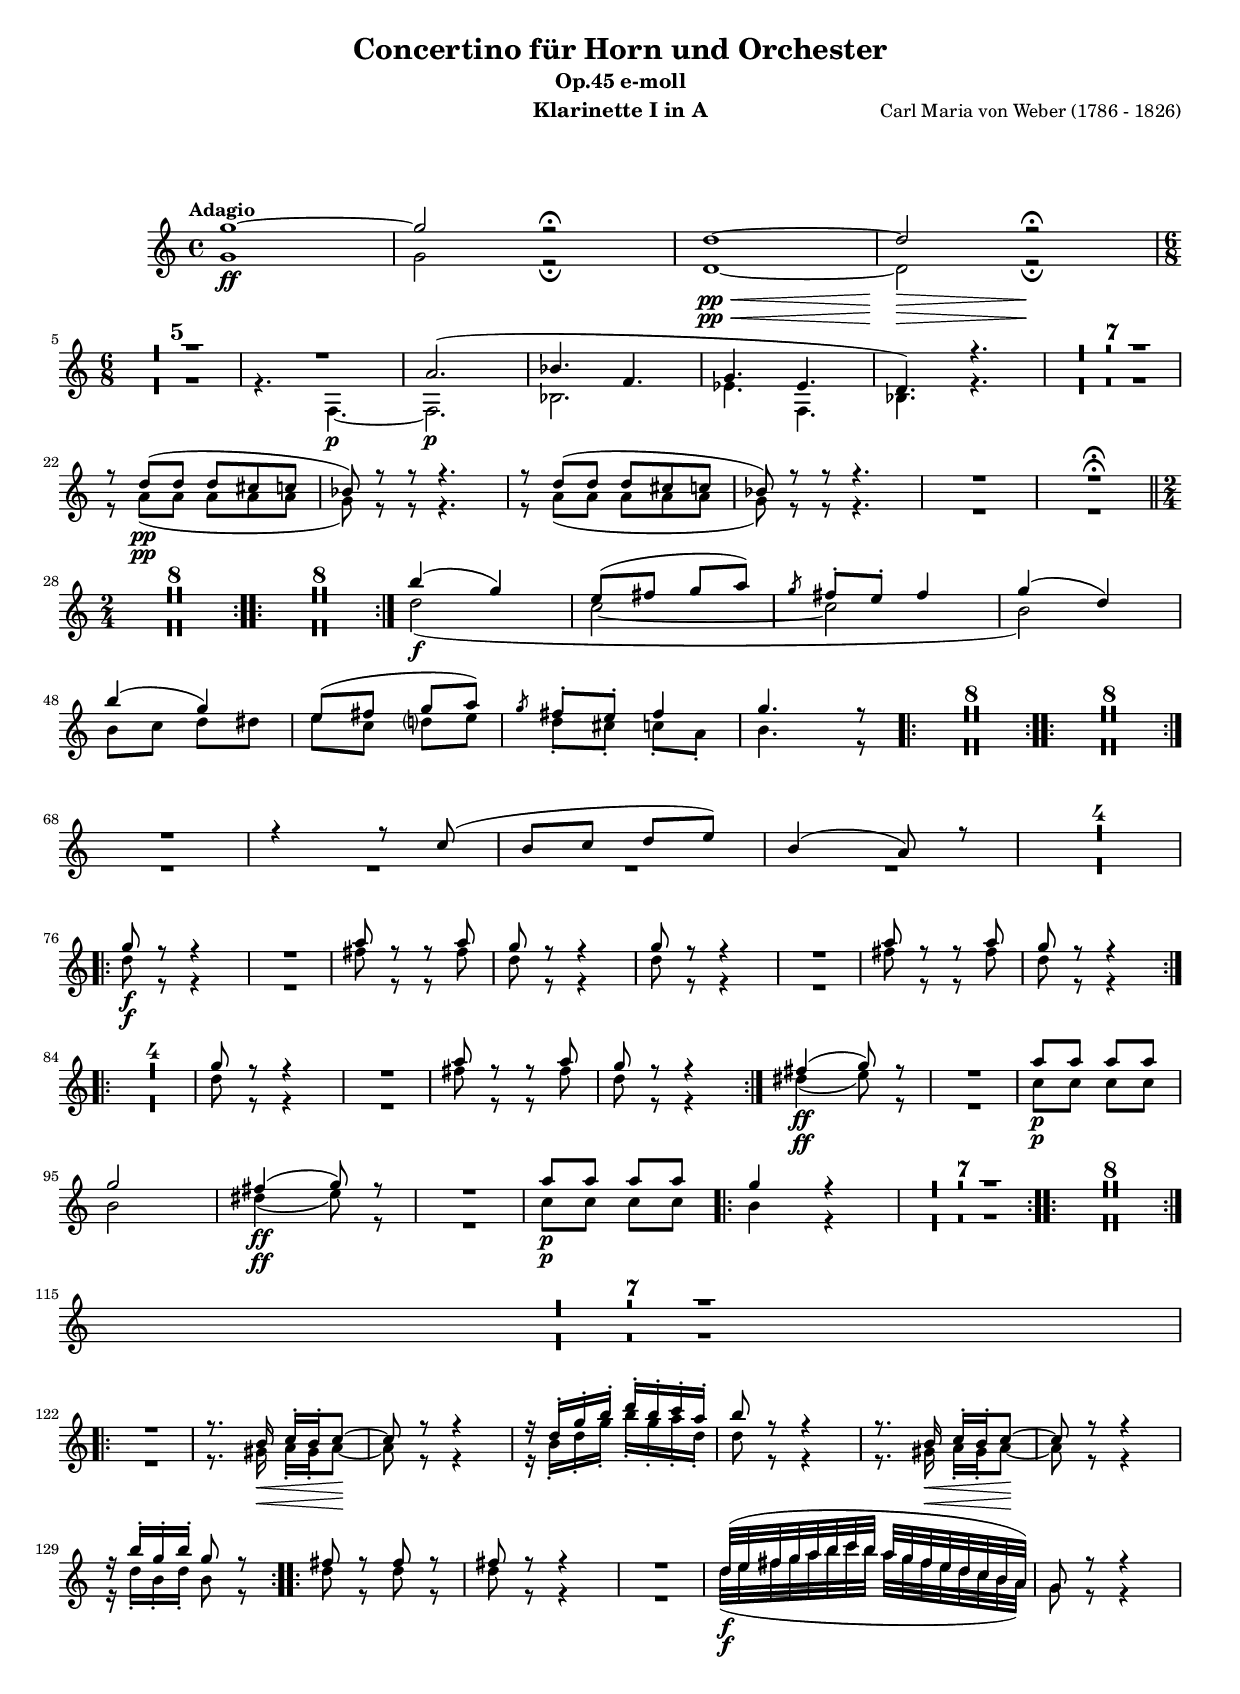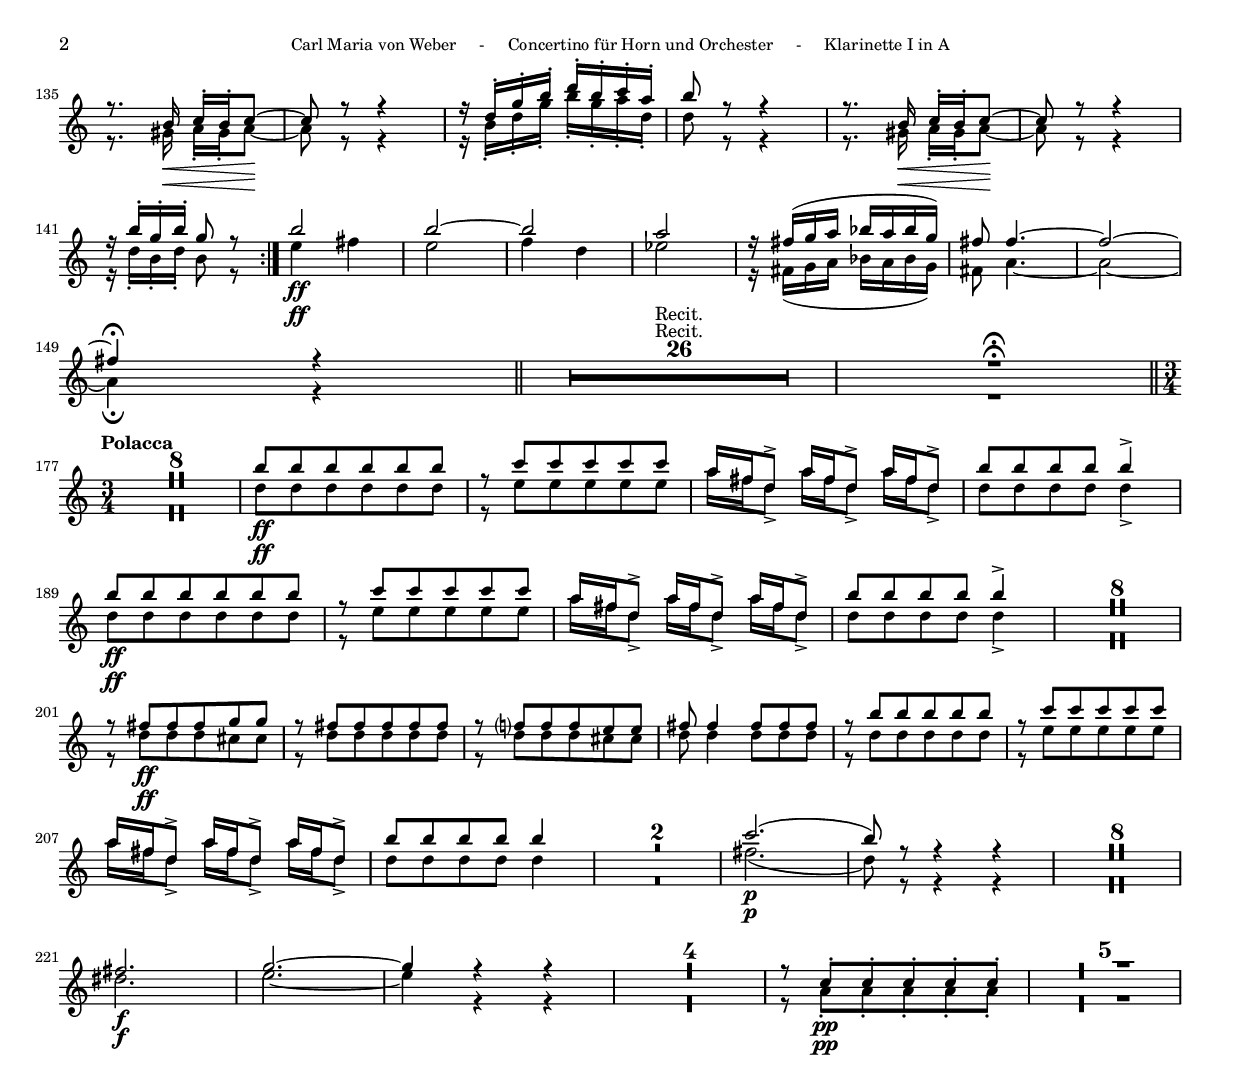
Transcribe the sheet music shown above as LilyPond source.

\version "2.18.2"
\language "deutsch"

\paper {
    top-margin = 10\mm
    bottom-margin = 10\mm
    left-margin = 10\mm
    right-margin = 10\mm
    ragged-last = ##f
}

\header{
  title = "Concertino für Horn und Orchester"
  subtitle = "Op.45 e-moll"
  composerShort = "Carl Maria von Weber"
  composer = "Carl Maria von Weber (1786 - 1826)"
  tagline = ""
}

% Adapt this for automatic line-breaks
mBreak = {}
mBreak = { \break }
#(set-global-staff-size 16)

% Useful snippets
pCresc = _\markup { \dynamic p \italic "cresc." }
mfDim = _\markup { \dynamic mf \italic "dim." }
fCantabile = _\markup { \dynamic f \italic "cantabile" }
smorz = _\markup { \italic "smorz." }
sempreFf = _\markup { \italic "sempre" \dynamic ff }
sempreFff = _\markup { \italic "sempre" \dynamic fff }
pocoF = _\markup { \italic "poco" \dynamic f }
ffz = _\markup { \dynamic { ffz } } 
crescMolto = _\markup { \italic "cresc. molto" }
pMoltoCresc = _\markup { \dynamic p \italic "molto cresc." }
sempreCresc = _\markup { \italic "sempre cresc." }
ppEspr = _\markup { \dynamic pp \italic "espr." }
ppiuEspress = _\markup { \dynamic p \italic "più espress." }
pocoCresc = _\markup { \italic "poco cresc." }
mfEspress = _\markup { \dynamic mf \italic "espress." }
pEspress = _\markup { \dynamic p \italic "espress." }
string = ^\markup { \italic "string." }
stringendo = ^\markup { \italic "stringendo" }
pocoString = ^\markup { \italic "poco string." }
sempreStringendo = ^\markup { \italic "sempre stringendo" }
sempreString = ^\markup { \italic "sempre string." }
tuttaForza = _\markup { \italic "tutta forza" }
allargando = _\markup { \italic "allargando" }
pocoMenoMosso = ^\markup {\italic \bold {"Poco meno mosso."} }
rit = ^\markup {\italic {"rit."} }
rall = ^\markup {\italic {"rall."} }
riten = ^\markup {\italic {"riten."} }
ritATempo = ^\markup { \center-align \italic {"  rit. a tempo"} }
aTempo = ^\markup { \italic {"a tempo"} }
moltoRit = ^\markup { \italic {"molto rit."} }
pocoRit = ^\markup {\italic {"poco rit."} }
pocoRiten = ^\markup {\italic {"poco riten."} }
sec = ^\markup {\italic {"sec."} }
pocoRall = ^\markup {\italic {"poco rall."} }
pocoAPocoRall = ^\markup {\italic {"poco a poco rall."} }
pocoAPocoAccel = ^\markup {\italic {"poco a poco accel."} }
pocoAPocoAccelAlD = ^\markup {\italic {"poco a poco accel. al D"} }
sempreAccel = ^\markup {\italic {"sempre accel."} }
solo = ^\markup { "Solo" }
piuF = _\markup { \italic "più" \dynamic f }
piuP = _\markup { \italic "più" \dynamic p }
lento = ^\markup { \italic "Lento" }
accel = ^\markup { \bold { "accel." } }
tempoPrimo = ^\markup { \italic { "Tempo I" } }

% Adapted from http://lsr.di.unimi.it/LSR/Snippet?id=655
% Make title, subtitle, instrument appear on pages other than the first
#(define (part-not-first-page layout props arg)
   (if (not (= (chain-assoc-get 'page:page-number props -1)
               (ly:output-def-lookup layout 'first-page-number)))
       (interpret-markup layout props arg)
       empty-stencil))

\paper {
  oddHeaderMarkup = \markup
  \fill-line {
    " "
    \on-the-fly #part-not-first-page \fontsize #-1.0 \concat {
      \fromproperty #'header:composerShort
      "     -     "
      \fromproperty #'header:title
      "     -     "
      \fromproperty #'header:instrument
    }
    \on-the-fly #print-page-number-check-first \fromproperty #'page:page-number-string
  }
  evenHeaderMarkup = \markup
  \fill-line {
    \on-the-fly #print-page-number-check-first \fromproperty #'page:page-number-string
    \on-the-fly #part-not-first-page \fontsize #-1.0 \concat {
      \fromproperty #'header:composerShort
      "     -     "
      \fromproperty #'header:title
      "     -     "
      \fromproperty #'header:instrument
    }
    " "
  }
  % Distance between title stuff and music
  markup-system-spacing.basic-distance = #12
  markup-system-spacing.minimum-distance = #12
  markup-system-spacing.padding = #10
  % Distance between music systems
  system-system-spacing.basic-distance = #14
  system-system-spacing.minimum-distance = #14
  % system-system-spacing.padding = #10
  
}

% ---------------------------------------------------------

clarinet_I = {
  \set Score.markFormatter = #format-mark-alphabet
  \accidentalStyle Score.modern-cautionary
  \compressFullBarRests
  \defaultTimeSignature
  \time 4/4
  \tempo "Adagio"
  \key c \major
  \clef violin
  \relative c' {
    % p1 1
    g''1\ff~ |
    g2 r \fermata |
    d1\pp\<~ |
    d2\> r\! \fermata
    \mBreak
    
    % p1 2
    \time 6/8
    R1*6/8*6 |
    a2.(\p |
    b4. f |
    g4. es |
    d4.) r |
    R1*6/8*7 |
    \mBreak
    
    %p1 3
    r8 d'(\pp d d cis c |
    b8) r8 r r4. |
    r8 d( d d cis c |
    b8) r8 r r4. |
    R1*6/8 |
    R1*6/8  \fermataMarkup |
    \bar "||"
    \mBreak
    
    %p1 4
    \time 2/4
    \repeat volta 2 {
      R1*2/4*8
    }
    \repeat volta 2 {
      R1*2/4*8
    }
    h'4( g) |
    e8( fis g a) |
    \slashedGrace g8 fis8-. e-. fis4 |
    g4( d) |
    \mBreak
    
    %p1 5
    h'4( g) |
    e8( fis g a) |
    \slashedGrace g8 fis8-. e-. fis4 |
    g4. r8 |
    \repeat volta 2 {
      R1*2/4*8
    }
    \repeat volta 2 {
      R1*2/4*8
    }
    \mBreak
    
    %p1 6
    R1*2/4 |
    r4 r8 c,( |
    h c d e) |
    h4( a8) r |
    R1*2/4*4 |
    \mBreak
    
    %p1 7
    \repeat volta 2 {
      g'8\f r r4 |
      R1*2/4 |
      a8 r r a |
      g8 r r4 |
      g8 r r4 |
      R1*2/4 |
      a8 r r a |
      g8 r r4 |
    }
    \mBreak
    
    %p1 8
    \repeat volta 4 {
      R1*2/4*4 |
      g8 r r4 |
      R1*2/4 |
      a8 r r a |
      g8 r r4 |
    }
    fis4(\ff g8) r |
    R1*2/4 |
    a8\p a a a |
    \mBreak
    
    %p1 9
    g2 |
    fis4(\ff g8) r |
    R1*2/4 |
    a8\p a a a |
    \repeat volta 2 {
      g4 r |
      R1*2/4*7 |
    }
    \repeat volta 2 {
      R1*2/4*8 |
    }
    \mBreak
    
    %p1 10
    R1*2/4*7
    \mBreak
    
    %p2 1
    \repeat volta 2 {
      R1*2/4 |
      r8. h,16\< c-. h-. c8~\! |
      c8 r r4 |
      r16 d-. g-. h-. d-. h-. c-. a-. |
      h8 r r4 |
      r8. h,16\< c-. h-. c8~\! |
      c8 r r4 |
      \mBreak
      
      %p2 2
      r16 h'-. g-. h-. g8 r |
    }
    \repeat volta 2 {
      fis8 r fis r |
      fis8 r r4 |
      R1*2/4 |
      d32\f( e fis g a h c h a g fis e d c h a) |
      g8 r r4 |
      \mBreak

      %p2 3
      r8. h16\< c-. h-. c8~\! |
      c8 r r4 |
      r16 d-. g-. h-. d-. h-. c-. a-. |
      h8 r r4 |
      r8. h,16\< c-. h-. c8~\! |
      c8 r r4 |
      \mBreak

      %p2 4
      r16 h'-. g-. h-. g8 r |
    }
    h2\ff |
    h2~ |
    h2 |
    a2 |
    r16 fis( g a b a b g) |
    fis8 fis4.~ |
    fis2~ |
    \mBreak
    
    %p2 5
    fis4\fermata r |
    \bar "||"
    R1*2/4*26 ^\markup { "Recit." } |
    R1*2/4\fermataMarkup
    \bar "||"
    \mBreak
    
    %p2 6
    \time 3/4
    \tempo "Polacca"
    R1*3/4*8 |
    h8\ff \repeat unfold 5 { h8 } |
    r8 \repeat unfold 5 { c8 } |
    \repeat unfold 3 { a16 fis d8-> } |
    \repeat unfold 4 h'8 h4-> |
    \mBreak
    
    %p2 7
    h8\ff \repeat unfold 5 { h8 } |
    r8 \repeat unfold 5 { c8 } |
    \repeat unfold 3 { a16 fis d8-> } |
    \repeat unfold 4 h'8 h4-> |
    R1*3/4*8 |
    \mBreak
    
    %p2 8
    r8 fis\ff fis fis g g |
    r8 \repeat unfold 5 { fis } |
    r8 \repeat unfold 3 f e e |
    fis8 fis4 \repeat unfold 3 fis8 |
    r8 \repeat unfold 5 h |
    r8 \repeat unfold 5 c |
    \mBreak
    
    %p2 9
    \repeat unfold 3 { a16 fis d8-> } |
    \repeat unfold 4 h'8 h4 |
    R1*3/4*2 |
    c2.(\p |
    h8) r8 r4 r |
    R1*3/4*8 |
    \mBreak
    
    %p2 10
    fis2.\f |
    g2.~ |
    g4 r r |
    R1*3/4*4 |
    r8 c,8-.\pp \repeat unfold 4 c-. |
    R1*3/4*5 |
    \mBreak
  }
}

clarinet_II = {
  \set Score.markFormatter = #format-mark-alphabet
  \accidentalStyle Score.modern-cautionary
  \compressFullBarRests
  \defaultTimeSignature
  \time 4/4
  \tempo "Adagio"
  \key c \major
  \clef violin
  \relative c' {
    % p1 1
    g'1 |
    g2 r \fermata |
    d1\pp\<~ |
    d2\> r\! \fermata
    \mBreak
    
    % p1 2
    \time 6/8
    R1*5/8*6 |
    r4. f,4.~\p |
    f2. |
    b2. |
    es4. f, |
    b4. r |
    R1*6/8*7 |
    \mBreak
    
    
    %p1 3
    r8 a'(\pp a a a a |
    g8) r8 r r4. |
    r8 a( a a a a |
    g8) r8 r r4. |
    R1*6/8 |
    R1*6/8  \fermataMarkup |
    \bar "||"
    \mBreak
    
    %p1 4
    \time 2/4
    \repeat volta 2 {
      R1*2/4*8
    }
    \repeat volta 2 {
      R1*2/4*8
    }
    d'2(\f |
    c2~ |
    c2 |
    h2) |
    \mBreak
    
    %p1 5
    h8 c d dis |
    e8 c d e |
    d8-. cis-. c-. a-. |
    h4. r8 |
    \repeat volta 2 {
      R1*2/4*8
    }
    \repeat volta 2 {
      R1*2/4*8
    }
    \mBreak
    
    %p1 6
    R1*2/4*8 |
    \mBreak
    
    %p1 7
    \repeat volta 2 {
      d8\f r r4 |
      R1*2/4 |
      fis8 r r fis |
      d8 r r4 |
      d8 r r4 |
      R1*2/4 |
      fis8 r r fis |
      d8 r r4 |
    }
    
    %p1 8
    \repeat volta 2 {
      R1*2/4*4 |
      d8 r r4 |
      R1*2/4 |
      fis8 r r fis |
      d8 r r4 |
    }
    dis4(\ff e8) r |
    R1*2/4 |
    c8\p c c c |
    \mBreak
    
    %p1 9
    h2 |
    dis4(\ff e8) r |
    R1*2/4 |
    c8\p c c c |
    \repeat volta 2 {
      h4 r |
      R1*2/4*7 |
    }
    \repeat volta 2 {
      R1*2/4*8 |
    }
    \mBreak
    
    %p1 10
    R1*2/4*7
    \mBreak
    
    %p2 1
    \repeat volta 2 {
      R1*2/4 |
      r8. gis16\< a-. gis-. a8~\! |
      a8 r r4 |
      r16 h-. d-. g-. h-. g-. a-. d,-. |
      d8 r r4 |
      r8. gis,16\< a-. gis-. a8~\! |
      a8 r r4 |
      \mBreak
      
      %p2 2
      r16 d-. h-. d-. h8 r |
    }
    \repeat volta 2 {
      d8 r d r |
      d8 r r4 |
      R1*2/4 |
      d32\f( e fis g a h c h a g fis e d c h a) |
      g8 r r4 |
      \mBreak

      %p2 3
      r8. gis16\< a-. gis-. a8~\! |
      a8 r r4 |
      r16 h-. d-. g-. h-. g-. a-. d,-. |
      d8 r r4 |
      r8. gis,16\< a-. gis-. a8~\! |
      a8 r r4 |
      \mBreak
      
      %p2 4
      r16 d-. h-. d-. h8 r |
    }
    e4\ff fis |
    e2 |
    f4 d |
    es 2|
    r16 fis,( g a b a b g) |
    fis8 a4.~ |
    a2~ |
    \mBreak
    
    %p2 5
    a4\fermata r |
    \bar "||"
    R1*2/4*26 ^\markup { "Recit." } |
    R1*2/4\fermataMarkup
    \bar "||"
    \mBreak
    
    %p2 6
    \time 3/4
    \tempo "Polacca"
    R1*3/4*8 |
    d8\ff \repeat unfold 5 { d8 } |
    r8 \repeat unfold 5 { e8 } |
    \repeat unfold 3 { a16 fis d8-> } |
    \repeat unfold 4 d8 d4-> |
    \mBreak
    
    %p2 7
    d8\ff \repeat unfold 5 { d8 } |
    r8 \repeat unfold 5 { e8 } |
    \repeat unfold 3 { a16 fis d8-> } |
    \repeat unfold 4 d8 d4-> |
    R1*3/4*8 |
    \mBreak
    
    %p2 8
    r8 d\ff d d cis cis |
    r8 \repeat unfold 5 { d } |
    r8 \repeat unfold 3 d cis cis |
    d8 d4 \repeat unfold 3 d8 |
    r8 \repeat unfold 5 d |
    r8 \repeat unfold 5 e |
    \mBreak
    
    %p2 9
    \repeat unfold 3 { a16 fis d8-> } |
    \repeat unfold 4 d8 d4 |
    R1*3/4*2 |
    fis2.(\p |
    d8) r8 r4 r |
    R1*3/4*8 |
    \mBreak
    
    %p2 10
    dis2.\f |
    e2.~ |
    e4 r r |
    R1*3/4*4 |
    r8 a,8-.\pp \repeat unfold 4 a-. |
    R1*3/4*5 |
    \mBreak
  }
}


% ---------------------------------------------------------

\bookpart {
  \header{
    instrument = "Klarinette I in A"
  }
  \score {
    \new Staff {
      \compressFullBarRests
      \set Score.markFormatter = #format-mark-box-alphabet
      \override DynamicLineSpanner.staff-padding = #3
      \accidentalStyle Score.modern-cautionary
      <<
      {
        \transpose a a \clarinet_I
      }
      \\
      {
        \transpose a a \clarinet_II
      }
      >>
    }
  }
}

%{
\bookpart {
  \header{
    instrument = "Klarinette I in Bb"
  }
  \score {
    \new Staff {
      \compressFullBarRests
      \set Score.markFormatter = #format-mark-box-alphabet
      \override DynamicLineSpanner.staff-padding = #3
      \accidentalStyle Score.modern-cautionary
      \new Voice {
        \transpose b a \clarinet_I
      }
    }
  }
}


\bookpart {
  \header{
    instrument = "Klarinette II in Bb"
  }
  \score {
    \new Staff {
      \compressFullBarRests
      \set Score.markFormatter = #format-mark-box-alphabet
      \override DynamicLineSpanner.staff-padding = #3
      \accidentalStyle Score.modern-cautionary
      \new Voice {
        \transpose b a \clarinet_II
      }
    }
  }
}
%}
